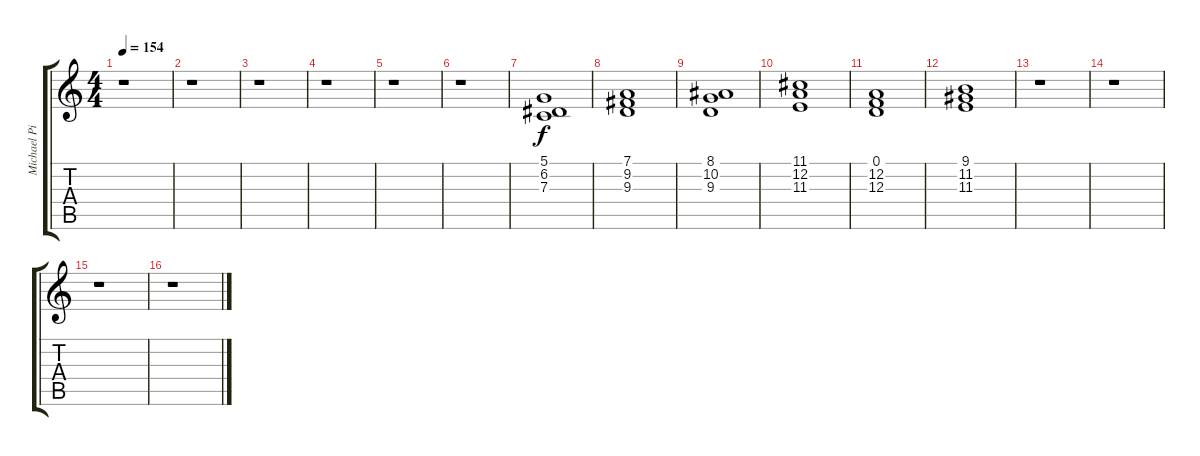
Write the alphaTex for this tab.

\track ("Michael Pinnella 2" "Michael Pi") {instrument stringensemble2}
\staff {score tabs}
\tuning (D4 A3 F3 C3 G2 D2) {hide}
\ts (4 4)
\tempo 154
\clef g2
\ks c
r.1{dy f} |
r.1 |
r.1 |
r.1 |
r.1 |
r.1 |
(5.1 6.2 7.3).1{volume 14 balance 8} |
(7.1 9.2 9.3).1 |
(8.1 10.2 9.3).1 |
(11.1 12.2 11.3).1 |
(0.1 12.2 12.3).1 |
(9.1 11.2 11.3).1 |
r.1 |
r.1 |
r.1 |
r.1
